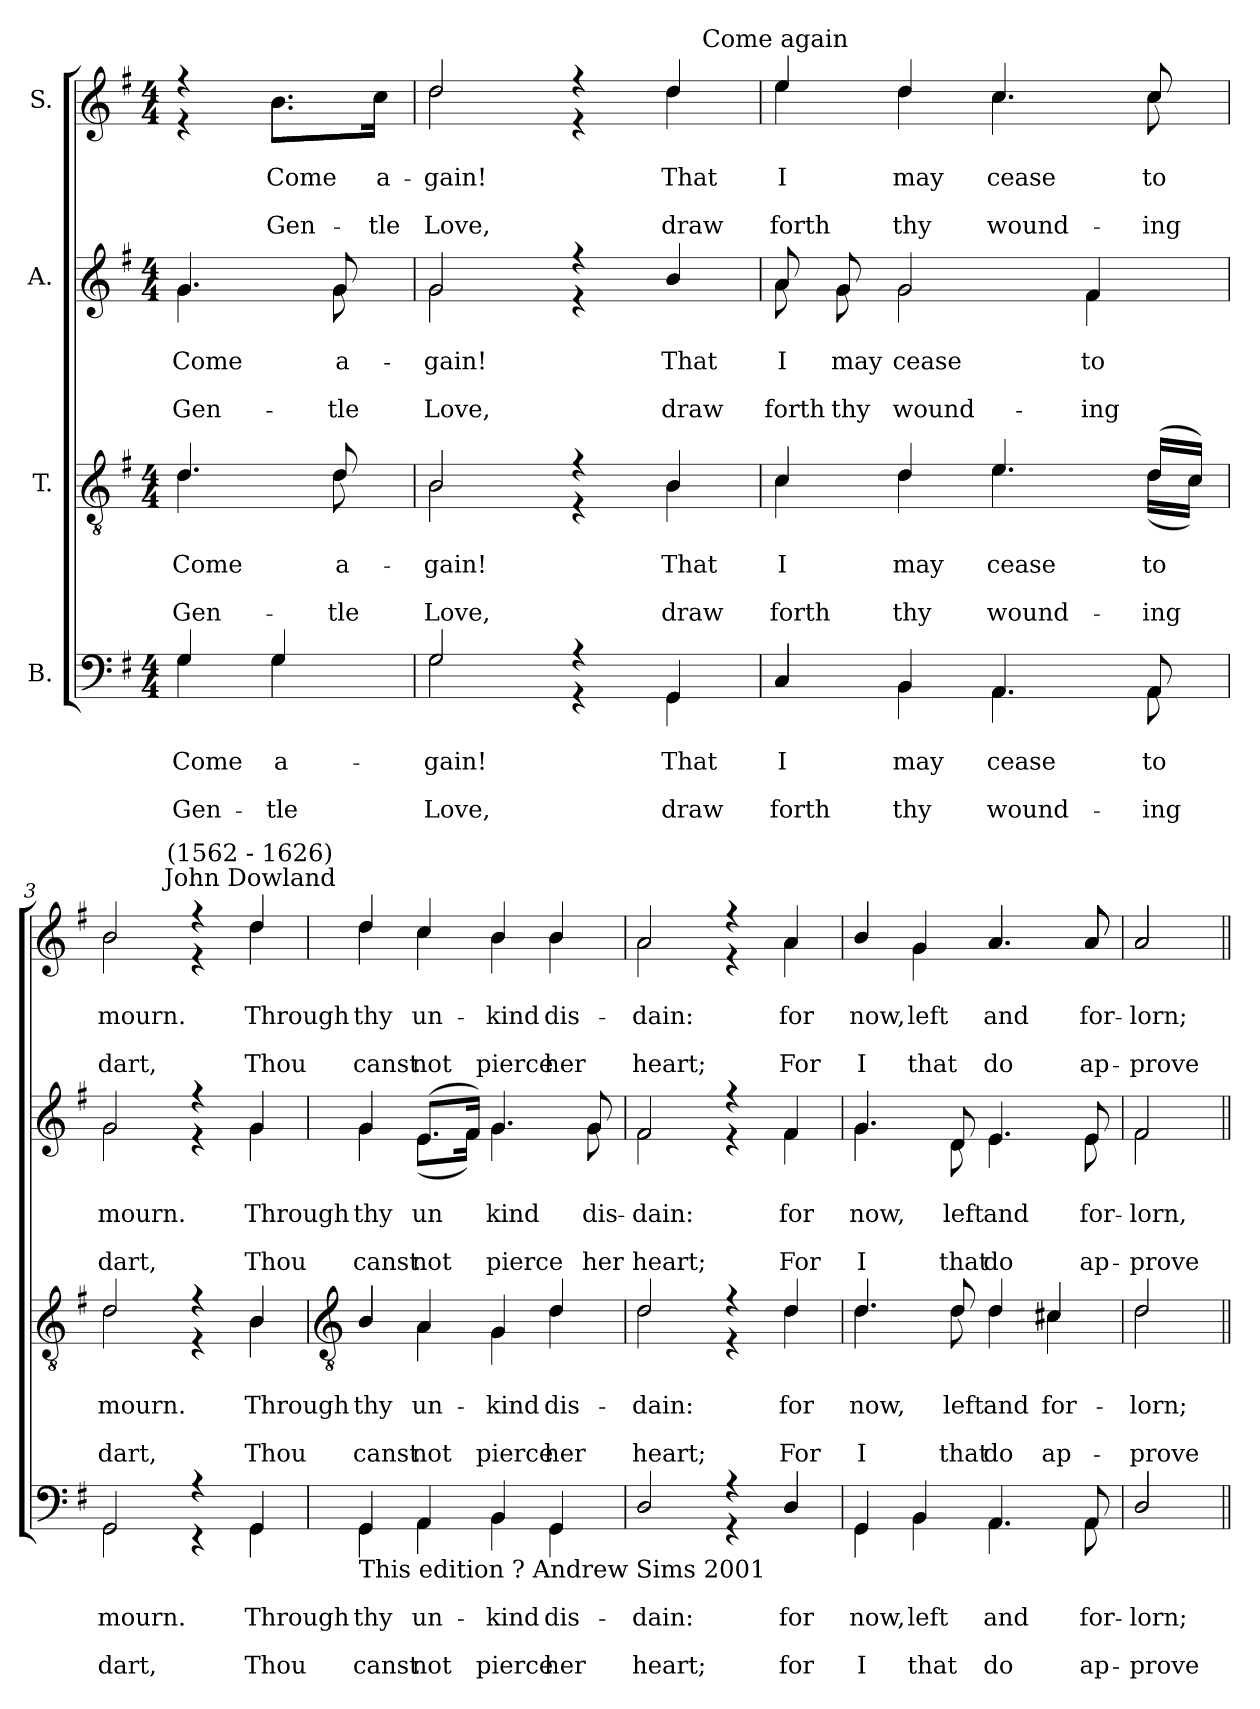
**kern	**text	**text	**text	**text	**kern	**text	**text	**text	**text	**kern	**text	**text	**text	**text	**kern	**text	**text	**text	**text
*part4	*part4	*part4	*part4	*part4	*part3	*part3	*part3	*part3	*part3	*part2	*part2	*part2	*part2	*part2	*part1	*part1	*part1	*part1	*part1
*staff4	*staff4	*staff4	*staff4	*staff4	*staff3	*staff3	*staff3	*staff3	*staff3	*staff2	*staff2	*staff2	*staff2	*staff2	*staff1	*staff1	*staff1	*staff1	*staff1
*I"B.	*	*	*	*	*I"T.	*	*	*	*	*I"A.	*	*	*	*	*I"S.	*	*	*	*
*clefF4	*	*	*	*	*clefGv2	*	*	*	*	*clefG2	*	*	*	*	*clefG2	*	*	*	*
*k[f#]	*	*	*	*	*k[f#]	*	*	*	*	*k[f#]	*	*	*	*	*k[f#]	*	*	*	*
*G:	*	*	*	*	*G:	*	*	*	*	*G:	*	*	*	*	*G:	*	*	*	*
*M4/4	*	*	*	*	*M4/4	*	*	*	*	*M4/4	*	*	*	*	*M4/4	*	*	*	*
=	=	=	=	=	=	=	=	=	=	=	=	=	=	=	=	=	=	=	=
!	!LO:LY:b	!	!LO:LY:b	!	!	!	!	!	!	!	!	!	!	!	!	!	!	!	!
*^	*	*	*	*	*	*	*	*	*	*	*	*	*	*	*	*	*	*	*
!	!	!	!LO:LY:b	!	!LO:LY:b	!	!LO:LY:b	!	!LO:LY:b	!	!	!	!	!	!	!	!	!	!	!
*	*	*	*	*	*	*^	*	*	*	*	*	*	*	*	*	*	*	*	*	*
!	!	!	!	!	!	!	!	!	!LO:LY:b	!	!LO:LY:b	!	!LO:LY:b	!	!LO:LY:b	!	!	!	!	!	!
*	*	*	*	*	*	*	*	*	*	*	*	*^	*	*	*	*	*	*	*	*	*
!	!	!	!	!	!	!	!	!	!	!	!	!	!	!	!LO:LY:b	!	!LO:LY:b	!	!	!	!	!
*	*	*	*	*	*	*	*	*	*	*	*	*	*	*	*	*	*	*^	*	*	*	*
4G	4G	.	-Come	.	Gen-	4.d	4.d	.	-Come	.	Gen-	4.g	4.g	.	-Come	.	Gen-	4r	4r	.	.	.	.
!	!	!LO:LY:b	!	!LO:LY:b	!	!	!	!	!	!	!	!	!	!	!	!	!	!	!	!	!	!	!
!	!	!	!LO:LY:b	!	!LO:LY:b	!	!	!	!	!	!	!	!	!	!	!	!	!	!	!LO:LY:b	!	!LO:LY:b	!
!	!	!	!	!	!	!	!	!	!	!	!	!	!	!	!	!	!	!	!	!	!LO:LY:b	!	!LO:LY:b
4G	4G	.	-a-	.	-tle	.	.	.	.	.	.	.	.	.	.	.	.	8.b\L	8.b\L	.	-Come	.	Gen-
!	!	!	!	!	!	!	!	!LO:LY:b	!	!LO:LY:b	!	!	!	!	!	!	!	!	!	!	!	!	!
!	!	!	!	!	!	!	!	!	!LO:LY:b	!	!LO:LY:b	!	!	!LO:LY:b	!	!LO:LY:b	!	!	!	!	!	!	!
!	!	!	!	!	!	!	!	!	!	!	!	!	!	!	!LO:LY:b	!	!LO:LY:b	!	!	!	!	!	!
.	.	.	.	.	.	8d	8d	.	-a-	.	-tle	8g	8g	.	-a-	.	-tle	.	.	.	.	.	.
!	!	!	!	!	!	!	!	!	!	!	!	!	!	!	!	!	!	!	!	!LO:LY:b	!	!LO:LY:b	!
!	!	!	!	!	!	!	!	!	!	!	!	!	!	!	!	!	!	!	!	!	!LO:LY:b	!	!LO:LY:b
.	.	.	.	.	.	.	.	.	.	.	.	.	.	.	.	.	.	16cc\Jk	16cc\Jk	.	-a-	.	-tle
=1	=1	=1	=1	=1	=1	=1	=1	=1	=1	=1	=1	=1	=1	=1	=1	=1	=1	=1	=1	=1	=1	=1	=1
!	!	!LO:LY:b	!	!LO:LY:b	!	!	!	!	!	!	!	!	!	!	!	!	!	!	!	!	!	!	!
!	!	!	!LO:LY:b	!	!LO:LY:b	!	!	!LO:LY:b	!	!LO:LY:b	!	!	!	!	!	!	!	!	!	!	!	!	!
!	!	!	!	!	!	!	!	!	!LO:LY:b	!	!LO:LY:b	!	!	!LO:LY:b	!	!LO:LY:b	!	!	!	!	!	!	!
!	!	!	!	!	!	!	!	!	!	!	!	!	!	!	!LO:LY:b	!	!LO:LY:b	!	!	!LO:LY:b	!	!LO:LY:b	!
!	!	!	!	!	!	!	!	!	!	!	!	!	!	!	!	!	!	!	!	!	!LO:LY:b	!	!LO:LY:b
2G	2G	.	gain!	.	Love,	2B	2B	.	gain!	.	Love,	2g	2g	.	gain!	.	Love,	2dd	2dd	.	gain!	.	Love,
4r	4r	.	.	.	.	4r	4r	.	.	.	.	4r	4r	.	.	.	.	4r	4r	.	.	.	.
!	!	!LO:LY:b	!	!LO:LY:b	!	!	!	!	!	!	!	!	!	!	!	!	!	!	!	!	!	!	!
!	!	!	!LO:LY:b	!	!LO:LY:b	!	!	!LO:LY:b	!	!LO:LY:b	!	!	!	!	!	!	!	!	!	!	!	!	!
!	!	!	!	!	!	!	!	!	!LO:LY:b	!	!LO:LY:b	!	!	!LO:LY:b	!	!LO:LY:b	!	!	!	!	!	!	!
!	!	!	!	!	!	!	!	!	!	!	!	!	!	!	!LO:LY:b	!	!LO:LY:b	!	!	!LO:LY:b	!	!LO:LY:b	!
!	!	!	!	!	!	!	!	!	!	!	!	!	!	!	!	!	!	!	!	!	!LO:LY:b	!	!LO:LY:b
4GG	4GG	.	That	.	draw	4B	4B	.	That	.	draw	4b/	4b/	.	That	.	draw	4dd	4dd	.	That	.	draw
=2	=2	=2	=2	=2	=2	=2	=2	=2	=2	=2	=2	=2	=2	=2	=2	=2	=2	=2	=2	=2	=2	=2	=2
!	!	!	!	!	!	!	!	!	!	!	!	!	!	!	!	!	!	!LO:TX:a:cj:t=Come again	!	!	!	!	!
!	!	!LO:LY:b	!	!LO:LY:b	!	!	!	!	!	!	!	!	!	!	!	!	!	!	!	!	!	!	!
!	!	!	!LO:LY:b	!	!LO:LY:b	!	!	!LO:LY:b	!	!LO:LY:b	!	!	!	!	!	!	!	!	!	!	!	!	!
!	!	!	!	!	!	!	!	!	!LO:LY:b	!	!LO:LY:b	!	!	!LO:LY:b	!	!LO:LY:b	!	!	!	!	!	!	!
!	!	!	!	!	!	!	!	!	!	!	!	!	!	!	!LO:LY:b	!	!LO:LY:b	!	!	!LO:LY:b	!	!LO:LY:b	!
!	!	!	!	!	!	!	!	!	!	!	!	!	!	!	!	!	!	!	!	!	!LO:LY:b	!	!LO:LY:b
4C/	4C/	.	I	.	forth	4c	4c	.	I	.	forth	8a	8a	.	I	.	forth	4ee	4ee	.	I	.	forth
!	!	!	!	!	!	!	!	!	!	!	!	!	!	!LO:LY:b	!	!LO:LY:b	!	!	!	!	!	!	!
!	!	!	!	!	!	!	!	!	!	!	!	!	!	!	!LO:LY:b	!	!LO:LY:b	!	!	!	!	!	!
.	.	.	.	.	.	.	.	.	.	.	.	8g	8g	.	may	.	thy	.	.	.	.	.	.
!	!	!LO:LY:b	!	!LO:LY:b	!	!	!	!	!	!	!	!	!	!	!	!	!	!	!	!	!	!	!
!	!	!	!LO:LY:b	!	!LO:LY:b	!	!	!LO:LY:b	!	!LO:LY:b	!	!	!	!	!	!	!	!	!	!	!	!	!
!	!	!	!	!	!	!	!	!	!LO:LY:b	!	!LO:LY:b	!	!	!LO:LY:b	!	!LO:LY:b	!	!	!	!	!	!	!
!	!	!	!	!	!	!	!	!	!	!	!	!	!	!	!LO:LY:b	!	!LO:LY:b	!	!	!LO:LY:b	!	!LO:LY:b	!
!	!	!	!	!	!	!	!	!	!	!	!	!	!	!	!	!	!	!	!	!	!LO:LY:b	!	!LO:LY:b
4BB	4BB	.	may	.	thy	4d	4d	.	may	.	thy	2g	2g	.	cease	.	wound-	4dd	4dd	.	may	.	thy
!	!	!LO:LY:b	!	!LO:LY:b	!	!	!	!	!	!	!	!	!	!	!	!	!	!	!	!	!	!	!
!	!	!	!LO:LY:b	!	!LO:LY:b	!	!	!LO:LY:b	!	!LO:LY:b	!	!	!	!	!	!	!	!	!	!	!	!	!
!	!	!	!	!	!	!	!	!	!LO:LY:b	!	!LO:LY:b	!	!	!	!	!	!	!	!	!LO:LY:b	!	!LO:LY:b	!
!	!	!	!	!	!	!	!	!	!	!	!	!	!	!	!	!	!	!	!	!	!LO:LY:b	!	!LO:LY:b
4.AA	4.AA	.	cease	.	wound-	4.e	4.e	.	cease	.	wound-	.	.	.	.	.	.	4.cc	4.cc	.	cease	.	wound-
!	!	!	!	!	!	!	!	!	!	!	!	!	!	!LO:LY:b	!	!LO:LY:b	!	!	!	!	!	!	!
!	!	!	!	!	!	!	!	!	!	!	!	!	!	!	!LO:LY:b	!	!LO:LY:b	!	!	!	!	!	!
.	.	.	.	.	.	.	.	.	.	.	.	4f#	4f#	.	-to	.	ing	.	.	.	.	.	.
!	!	!LO:LY:b	!	!LO:LY:b	!	!	!	!	!	!	!	!	!	!	!	!	!	!	!	!	!	!	!
!	!	!	!LO:LY:b	!	!LO:LY:b	!	!	!LO:LY:b	!	!LO:LY:b	!	!	!	!	!	!	!	!	!	!	!	!	!
!	!	!	!	!	!	!	!	!	!LO:LY:b	!	!LO:LY:b	!	!	!	!	!	!	!	!	!LO:LY:b	!	!LO:LY:b	!
!	!	!	!	!	!	!	!	!	!	!	!	!	!	!	!	!	!	!	!	!	!LO:LY:b	!	!LO:LY:b
8AA	8AA	.	-to	.	ing	(>16dLL	(>16dLL	.	-to	.	ing	.	.	.	.	.	.	8cc	8cc	.	-to	.	ing
.	.	.	.	.	.	16cJJ)	16cJJ)	.	.	.	.	.	.	.	.	.	.	.	.	.	.	.	.
=3	=3	=3	=3	=3	=3	=3	=3	=3	=3	=3	=3	=3	=3	=3	=3	=3	=3	=3	=3	=3	=3	=3	=3
!	!	!LO:LY:b	!	!LO:LY:b	!	!	!	!	!	!	!	!	!	!	!	!	!	!	!	!	!	!	!
!	!	!	!LO:LY:b	!	!LO:LY:b	!	!	!LO:LY:b	!	!LO:LY:b	!	!	!	!	!	!	!	!	!	!	!	!	!
!	!	!	!	!	!	!	!	!	!LO:LY:b	!	!LO:LY:b	!	!	!LO:LY:b	!	!LO:LY:b	!	!	!	!	!	!	!
!	!	!	!	!	!	!	!	!	!	!	!	!	!	!	!LO:LY:b	!	!LO:LY:b	!	!	!LO:LY:b	!	!LO:LY:b	!
!	!	!	!	!	!	!	!	!	!	!	!	!	!	!	!	!	!	!	!	!	!LO:LY:b	!	!LO:LY:b
2GG	2GG	.	mourn.	.	dart,	2d	2d	.	mourn.	.	dart,	2g	2g	.	mourn.	.	dart,	2b	2b	.	mourn.	.	dart,
4r	4r	.	.	.	.	4r	4r	.	.	.	.	4r	4r	.	.	.	.	4r	4r	.	.	.	.
!	!	!	!	!	!	!	!	!	!	!	!	!	!	!	!	!	!	!LO:TX:a:cj:t=John Dowland	!	!	!	!	!
!	!	!	!	!	!	!	!	!	!	!	!	!	!	!	!	!	!	!LO:TX:a:cj:t=(1562 - 1626)	!	!	!	!	!
!	!	!LO:LY:b	!	!LO:LY:b	!	!	!	!	!	!	!	!	!	!	!	!	!	!	!	!	!	!	!
!	!	!	!LO:LY:b	!	!LO:LY:b	!	!	!LO:LY:b	!	!LO:LY:b	!	!	!	!	!	!	!	!	!	!	!	!	!
!	!	!	!	!	!	!	!	!	!LO:LY:b	!	!LO:LY:b	!	!	!LO:LY:b	!	!LO:LY:b	!	!	!	!	!	!	!
!	!	!	!	!	!	!	!	!	!	!	!	!	!	!	!LO:LY:b	!	!LO:LY:b	!	!	!LO:LY:b	!	!LO:LY:b	!
!	!	!	!	!	!	!	!	!	!	!	!	!	!	!	!	!	!	!	!	!	!LO:LY:b	!	!LO:LY:b
4GG	4GG	.	Through	.	Thou	4B	4B	.	Through	.	Thou	4g	4g	.	Through	.	Thou	4dd	4dd	.	Through	.	Thou
!!LO:LB:g=z	!!
=4	=4	=4	=4	=4	=4	=4	=4	=4	=4	=4	=4	=4	=4	=4	=4	=4	=4	=4	=4	=4	=4	=4	=4
*	*	*	*	*	*	*clefGv2	*	*	*	*	*	*	*	*	*	*	*	*	*	*	*	*	*
!LO:TX:b:t=This edition ? Andrew Sims 2001	!	!	!	!	!	!	!	!	!	!	!	!	!	!	!	!	!	!	!	!	!	!	!
!	!	!LO:LY:b	!	!LO:LY:b	!	!	!	!	!	!	!	!	!	!	!	!	!	!	!	!	!	!	!
!	!	!	!LO:LY:b	!	!LO:LY:b	!	!	!LO:LY:b	!	!LO:LY:b	!	!	!	!	!	!	!	!	!	!	!	!	!
!	!	!	!	!	!	!	!	!	!LO:LY:b	!	!LO:LY:b	!	!	!LO:LY:b	!	!LO:LY:b	!	!	!	!	!	!	!
!	!	!	!	!	!	!	!	!	!	!	!	!	!	!	!LO:LY:b	!	!LO:LY:b	!	!	!LO:LY:b	!	!LO:LY:b	!
!	!	!	!	!	!	!	!	!	!	!	!	!	!	!	!	!	!	!	!	!	!LO:LY:b	!	!LO:LY:b
4GG	4GG	.	thy	.	canst	4B/	4B/	.	thy	.	canst	4g	4g	.	thy	.	canst	4dd	4dd	.	thy	.	canst
!	!	!LO:LY:b	!	!LO:LY:b	!	!	!	!	!	!	!	!	!	!	!	!	!	!	!	!	!	!	!
!	!	!	!LO:LY:b	!	!LO:LY:b	!	!	!LO:LY:b	!	!LO:LY:b	!	!	!	!	!	!	!	!	!	!	!	!	!
!	!	!	!	!	!	!	!	!	!LO:LY:b	!	!LO:LY:b	!	!	!LO:LY:b	!	!LO:LY:b	!	!	!	!	!	!	!
!	!	!	!	!	!	!	!	!	!	!	!	!	!	!	!LO:LY:b	!	!LO:LY:b	!	!	!LO:LY:b	!	!LO:LY:b	!
!	!	!	!	!	!	!	!	!	!	!	!	!	!	!	!	!	!	!	!	!	!LO:LY:b	!	!LO:LY:b
4AA	4AA	.	un-	.	-not	4A	4A	.	un-	.	-not	(<8.eL	(<8.eL	.	un	.	not	4cc	4cc	.	un-	.	-not
.	.	.	.	.	.	.	.	.	.	.	.	16f#J)	16f#J)	.	.	.	.	.	.	.	.	.	.
!	!	!LO:LY:b	!	!LO:LY:b	!	!	!	!	!	!	!	!	!	!	!	!	!	!	!	!	!	!	!
!	!	!	!LO:LY:b	!	!LO:LY:b	!	!	!LO:LY:b	!	!LO:LY:b	!	!	!	!	!	!	!	!	!	!	!	!	!
!	!	!	!	!	!	!	!	!	!LO:LY:b	!	!LO:LY:b	!	!	!LO:LY:b	!	!LO:LY:b	!	!	!	!	!	!	!
!	!	!	!	!	!	!	!	!	!	!	!	!	!	!	!LO:LY:b	!	!LO:LY:b	!	!	!LO:LY:b	!	!LO:LY:b	!
!	!	!	!	!	!	!	!	!	!	!	!	!	!	!	!	!	!	!	!	!	!LO:LY:b	!	!LO:LY:b
4BB	4BB	.	kind	.	pierce	4G	4G	.	kind	.	pierce	4.g	4.g	.	kind	.	pierce	4b	4b	.	kind	.	pierce
!	!	!LO:LY:b	!	!LO:LY:b	!	!	!	!	!	!	!	!	!	!	!	!	!	!	!	!	!	!	!
!	!	!	!LO:LY:b	!	!LO:LY:b	!	!	!LO:LY:b	!	!LO:LY:b	!	!	!	!	!	!	!	!	!	!	!	!	!
!	!	!	!	!	!	!	!	!	!LO:LY:b	!	!LO:LY:b	!	!	!	!	!	!	!	!	!LO:LY:b	!	!LO:LY:b	!
!	!	!	!	!	!	!	!	!	!	!	!	!	!	!	!	!	!	!	!	!	!LO:LY:b	!	!LO:LY:b
4GG	4GG	.	dis-	.	-her	4d	4d	.	dis-	.	-her	.	.	.	.	.	.	4b	4b	.	dis-	.	-her
!	!	!	!	!	!	!	!	!	!	!	!	!	!	!LO:LY:b	!	!LO:LY:b	!	!	!	!	!	!	!
!	!	!	!	!	!	!	!	!	!	!	!	!	!	!	!LO:LY:b	!	!LO:LY:b	!	!	!	!	!	!
.	.	.	.	.	.	.	.	.	.	.	.	8g	8g	.	dis-	.	-her	.	.	.	.	.	.
=5	=5	=5	=5	=5	=5	=5	=5	=5	=5	=5	=5	=5	=5	=5	=5	=5	=5	=5	=5	=5	=5	=5	=5
!	!	!LO:LY:b	!	!LO:LY:b	!	!	!	!	!	!	!	!	!	!	!	!	!	!	!	!	!	!	!
!	!	!	!LO:LY:b	!	!LO:LY:b	!	!	!LO:LY:b	!	!LO:LY:b	!	!	!	!	!	!	!	!	!	!	!	!	!
!	!	!	!	!	!	!	!	!	!LO:LY:b	!	!LO:LY:b	!	!	!LO:LY:b	!	!LO:LY:b	!	!	!	!	!	!	!
!	!	!	!	!	!	!	!	!	!	!	!	!	!	!	!LO:LY:b	!	!LO:LY:b	!	!	!LO:LY:b	!	!LO:LY:b	!
!	!	!	!	!	!	!	!	!	!	!	!	!	!	!	!	!	!	!	!	!	!LO:LY:b	!	!LO:LY:b
2D/	2D/	.	dain:	.	heart;	2d	2d	.	dain:	.	heart;	2f#	2f#	.	dain:	.	heart;	2a	2a	.	dain:	.	heart;
4r	4r	.	.	.	.	4r	4r	.	.	.	.	4r	4r	.	.	.	.	4r	4r	.	.	.	.
!	!	!LO:LY:b	!	!LO:LY:b	!	!	!	!	!	!	!	!	!	!	!	!	!	!	!	!	!	!	!
!	!	!	!LO:LY:b	!	!LO:LY:b	!	!	!LO:LY:b	!	!LO:LY:b	!	!	!	!	!	!	!	!	!	!	!	!	!
!	!	!	!	!	!	!	!	!	!LO:LY:b	!	!LO:LY:b	!	!	!LO:LY:b	!	!LO:LY:b	!	!	!	!	!	!	!
!	!	!	!	!	!	!	!	!	!	!	!	!	!	!	!LO:LY:b	!	!LO:LY:b	!	!	!LO:LY:b	!	!LO:LY:b	!
!	!	!	!	!	!	!	!	!	!	!	!	!	!	!	!	!	!	!	!	!	!LO:LY:b	!	!LO:LY:b
4D/	4D/	.	for	.	for	4d	4d	.	for	.	For	4f#	4f#	.	for	.	For	4a	4a	.	for	.	For
=6	=6	=6	=6	=6	=6	=6	=6	=6	=6	=6	=6	=6	=6	=6	=6	=6	=6	=6	=6	=6	=6	=6	=6
!	!	!LO:LY:b	!	!LO:LY:b	!	!	!	!	!	!	!	!	!	!	!	!	!	!	!	!	!	!	!
!	!	!	!LO:LY:b	!	!LO:LY:b	!	!	!LO:LY:b	!	!LO:LY:b	!	!	!	!	!	!	!	!	!	!	!	!	!
!	!	!	!	!	!	!	!	!	!LO:LY:b	!	!LO:LY:b	!	!	!LO:LY:b	!	!LO:LY:b	!	!	!	!	!	!	!
!	!	!	!	!	!	!	!	!	!	!	!	!	!	!	!LO:LY:b	!	!LO:LY:b	!	!	!LO:LY:b	!	!LO:LY:b	!
!	!	!	!	!	!	!	!	!	!	!	!	!	!	!	!	!	!	!	!	!	!LO:LY:b	!	!LO:LY:b
4GG	4GG	.	now,	.	I	4.d	4.d	.	now,	.	I	4.g	4.g	.	now,	.	I	4b/	4b/	.	now,	.	I
!	!	!LO:LY:b	!	!LO:LY:b	!	!	!	!	!	!	!	!	!	!	!	!	!	!	!	!	!	!	!
!	!	!	!LO:LY:b	!	!LO:LY:b	!	!	!	!	!	!	!	!	!	!	!	!	!	!	!LO:LY:b	!	!LO:LY:b	!
!	!	!	!	!	!	!	!	!	!	!	!	!	!	!	!	!	!	!	!	!	!LO:LY:b	!	!LO:LY:b
4BB	4BB	.	left	.	that	.	.	.	.	.	.	.	.	.	.	.	.	4g	4g	.	left	.	that
!	!	!	!	!	!	!	!	!LO:LY:b	!	!LO:LY:b	!	!	!	!	!	!	!	!	!	!	!	!	!
!	!	!	!	!	!	!	!	!	!LO:LY:b	!	!LO:LY:b	!	!	!LO:LY:b	!	!LO:LY:b	!	!	!	!	!	!	!
!	!	!	!	!	!	!	!	!	!	!	!	!	!	!	!LO:LY:b	!	!LO:LY:b	!	!	!	!	!	!
.	.	.	.	.	.	8d	8d	.	left	.	that	8d	8d	.	left	.	that	.	.	.	.	.	.
!	!	!LO:LY:b	!	!LO:LY:b	!	!	!	!	!	!	!	!	!	!	!	!	!	!	!	!	!	!	!
!	!	!	!LO:LY:b	!	!LO:LY:b	!	!	!LO:LY:b	!	!LO:LY:b	!	!	!	!	!	!	!	!	!	!	!	!	!
!	!	!	!	!	!	!	!	!	!LO:LY:b	!	!LO:LY:b	!	!	!LO:LY:b	!	!LO:LY:b	!	!	!	!	!	!	!
!	!	!	!	!	!	!	!	!	!	!	!	!	!	!	!LO:LY:b	!	!LO:LY:b	!	!	!LO:LY:b	!	!LO:LY:b	!
!	!	!	!	!	!	!	!	!	!	!	!	!	!	!	!	!	!	!	!	!	!LO:LY:b	!	!LO:LY:b
4.AA	4.AA	.	and	.	do	4d	4d	.	and	.	do	4.e	4.e	.	and	.	do	4.a/	4.a/	.	and	.	do
!	!	!	!	!	!	!	!	!LO:LY:b	!	!LO:LY:b	!	!	!	!	!	!	!	!	!	!	!	!	!
!	!	!	!	!	!	!	!	!	!LO:LY:b	!	!LO:LY:b	!	!	!	!	!	!	!	!	!	!	!	!
.	.	.	.	.	.	4c#X	4c#X	.	for-	.	-ap-	.	.	.	.	.	.	.	.	.	.	.	.
!	!	!LO:LY:b	!	!LO:LY:b	!	!	!	!	!	!	!	!	!	!	!	!	!	!	!	!	!	!	!
!	!	!	!LO:LY:b	!	!LO:LY:b	!	!	!	!	!	!	!	!	!LO:LY:b	!	!LO:LY:b	!	!	!	!	!	!	!
!	!	!	!	!	!	!	!	!	!	!	!	!	!	!	!LO:LY:b	!	!LO:LY:b	!	!	!LO:LY:b	!	!LO:LY:b	!
!	!	!	!	!	!	!	!	!	!	!	!	!	!	!	!	!	!	!	!	!	!LO:LY:b	!	!LO:LY:b
8AA	8AA	.	for-	.	-ap-	.	.	.	.	.	.	8e	8e	.	for-	.	-ap-	8a/	8a/	.	for-	.	-ap-
=7	=7	=7	=7	=7	=7	=7	=7	=7	=7	=7	=7	=7	=7	=7	=7	=7	=7	=7	=7	=7	=7	=7	=7
!	!	!LO:LY:b	!	!LO:LY:b	!	!	!	!	!	!	!	!	!	!	!	!	!	!	!	!	!	!	!
!	!	!	!LO:LY:b	!	!LO:LY:b	!	!	!LO:LY:b	!	!LO:LY:b	!	!	!	!	!	!	!	!	!	!	!	!	!
!	!	!	!	!	!	!	!	!	!LO:LY:b	!	!LO:LY:b	!	!	!LO:LY:b	!	!LO:LY:b	!	!	!	!	!	!	!
!	!	!	!	!	!	!	!	!	!	!	!	!	!	!	!LO:LY:b	!	!LO:LY:b	!	!	!LO:LY:b	!	!LO:LY:b	!
!	!	!	!	!	!	!	!	!	!	!	!	!	!	!	!	!	!	!	!	!	!LO:LY:b	!	!LO:LY:b
2D/	2D/	.	lorn;	.	prove	2d	2d	.	lorn;	.	prove	2f#	2f#	.	lorn,	.	prove	2a/	2a/	.	lorn;	.	prove
*v	*v	*	*	*	*	*	*	*	*	*	*	*v	*v	*	*	*	*	*v	*v	*	*	*	*
*	*	*	*	*	*v	*v	*	*	*	*	*	*	*	*	*	*	*	*	*	*
=||	=||	=||	=||	=||	=||	=||	=||	=||	=||	=||	=||	=||	=||	=||	=||	=||	=||	=||	=||
*-	*-	*-	*-	*-	*-	*-	*-	*-	*-	*-	*-	*-	*-	*-	*-	*-	*-	*-	*-
